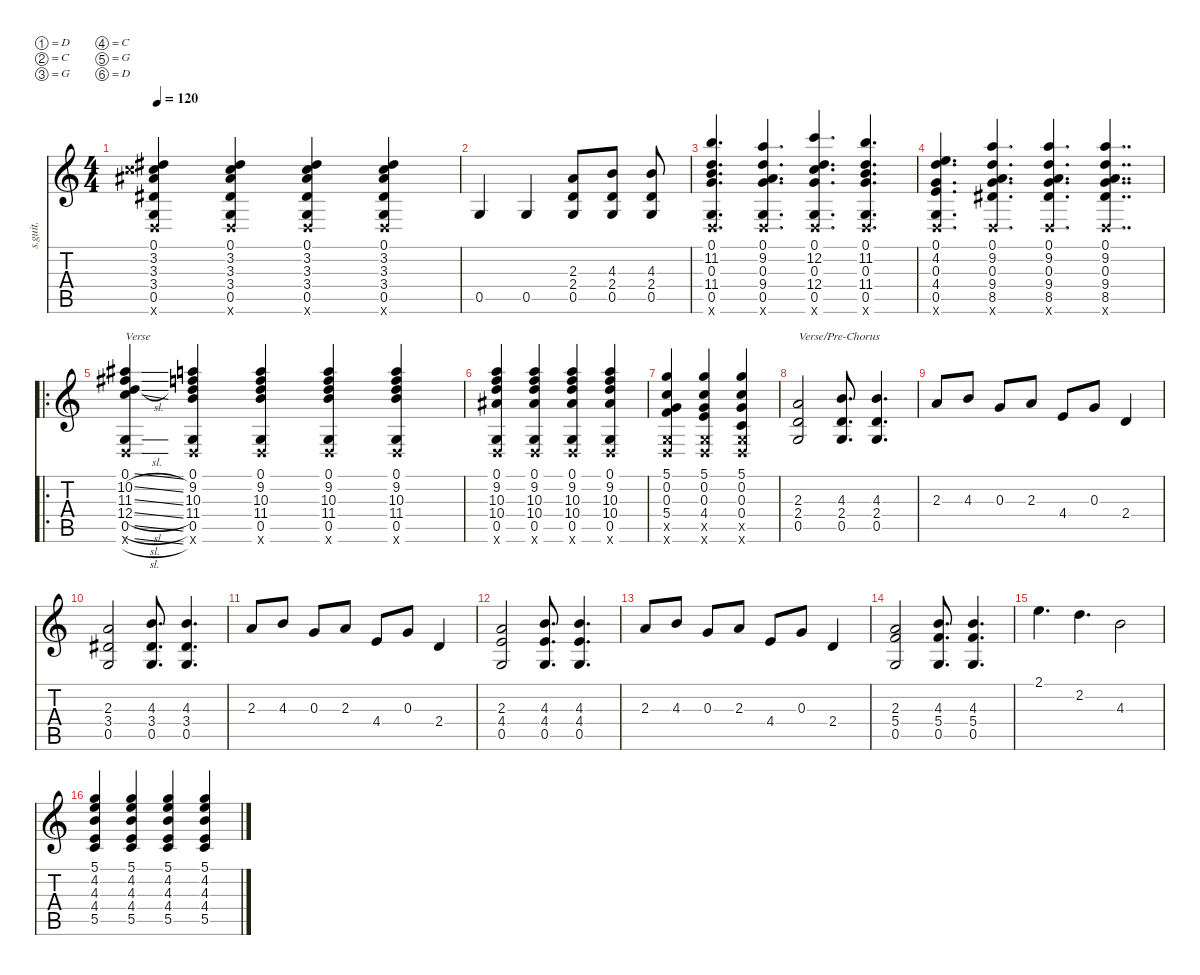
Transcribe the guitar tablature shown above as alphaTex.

\defaultSystemsLayout 4
\hideDynamics
\bracketExtendMode nobrackets
\otherSystemsTrackNameOrientation horizontal
\track ("Steel Guitar" "s.guit.") {instrument acousticguitarsteel}
\staff {score tabs}
\tuning (D4 C4 G3 C3 G2 D2)
\ts (4 4)
\tempo 120
\clef g2
\ks c
(0.6{x} 0.5 3.4{acc #} 3.3{acc #} 3.2{acc #} 0.1{acc x}).4{dy mf beam Up} (0.6{x} 0.5 3.4{acc #} 3.3{acc #} 3.2{acc #} 0.1{acc x}).4{beam Up} (0.6{x} 0.5 3.4{acc #} 3.3{acc #} 3.2{acc #} 0.1{acc x}).4{beam Up} (0.6{x} 0.5 3.4{acc #} 3.3{acc #} 3.2{acc #} 0.1{acc x}).4{beam Up} |
0.5.4{beam Up} 0.5.4{beam Up} (2.4 2.3 0.5).8{beam Up} (4.3 2.4 0.5).8{beam Up} (4.3 2.4 0.5).8{beam Up} |
(0.1 11.2 0.3 11.4 0.5 0.6{x}).4{d beam Up} (0.1 9.2 0.3 9.4 0.5 0.6{x}).4{d beam Up} (0.1 12.2 0.3 12.4 0.5 0.6{x}).4{d beam Up} (0.1 11.2 0.3 11.4 0.5 0.6{x}).4{d beam Up} |
(0.1 4.2 0.3 4.4 0.5 0.6{x}).4{d beam Up} (0.1 9.2 0.3 9.4 8.5{acc #} 0.6{x}).4{d beam Up} (0.1 9.2 0.3 9.4 8.5{acc #} 0.6{x}).4{d beam Up} (0.1 9.2 0.3 9.4 8.5{acc #} 0.6{x}).4{dd beam Up} |
\ro
(10.2{sl acc #} 11.3{sl acc #} 12.4{sl} 0.5{sl} 0.6{sl x} 0.1{sl}).4{txt "Verse" beam Up} (9.2 10.3 11.4 0.5 0.6{x} 0.1).4{beam Up} (9.2 10.3 11.4 0.5 0.6{x} 0.1).4{beam Up} (9.2 10.3 11.4 0.5 0.6{x} 0.1).4{beam Up} (9.2 10.3 11.4 0.5 0.6{x} 0.1).4{beam Up} |
(9.2 10.4{acc #} 10.3 0.1 0.5 0.6{x}).4{beam Up} (9.2 10.4{acc #} 10.3 0.1 0.5 0.6{x}).4{beam Up} (9.2 10.4{acc #} 10.3 0.1 0.5 0.6{x}).4{beam Up} (9.2 10.4{acc #} 10.3 0.1 0.5 0.6{x}).4{beam Up} |
(5.4 5.1 0.5{x} 0.6{x} 0.2 0.3).4{beam Up} (4.4 5.1 0.5{x} 0.6{x} 0.2 0.3).4{beam Up} (0.4 5.1 0.5{x} 0.6{x} 0.2 0.3).4{beam Up} |
(2.4 2.3 0.5).2{txt "Verse/Pre-Chorus" beam Up} (4.3 2.4 0.5).8{d beam Up} (4.3 2.4 0.5).4{d beam Up} |
2.3.8{beam Up} 4.3.8{beam Up} 0.3.8{beam Up} 2.3.8{beam Up} 4.4.8{beam Up} 0.3.8{beam Up} 2.4.4{beam Up} |
(3.4{acc #} 2.3 0.5).2{beam Up} (4.3 3.4{acc #} 0.5).8{d beam Up} (4.3 3.4{acc #} 0.5).4{d beam Up} |
2.3.8{beam Up} 4.3.8{beam Up} 0.3.8{beam Up} 2.3.8{beam Up} 4.4.8{beam Up} 0.3.8{beam Up} 2.4.4{beam Up} |
(4.4 2.3 0.5).2{beam Up} (4.3 4.4 0.5).8{d beam Up} (4.3 4.4 0.5).4{d beam Up} |
2.3.8{beam Up} 4.3.8{beam Up} 0.3.8{beam Up} 2.3.8{beam Up} 4.4.8{beam Up} 0.3.8{beam Up} 2.4.4{beam Up} |
(5.4 2.3 0.5).2{beam Up} (4.3 5.4 0.5).8{d beam Up} (4.3 5.4 0.5).4{d beam Up} |
2.1.4{d beam Down} 2.2.4{d beam Down} 4.3.2{beam Down} |
(5.1 4.2 4.3 4.4 5.5).4{beam Up} (5.1 4.2 4.3 4.4 5.5).4{beam Up} (5.1 4.2 4.3 4.4 5.5).4{beam Up} (5.1 4.2 4.3 4.4 5.5).4{beam Up}
